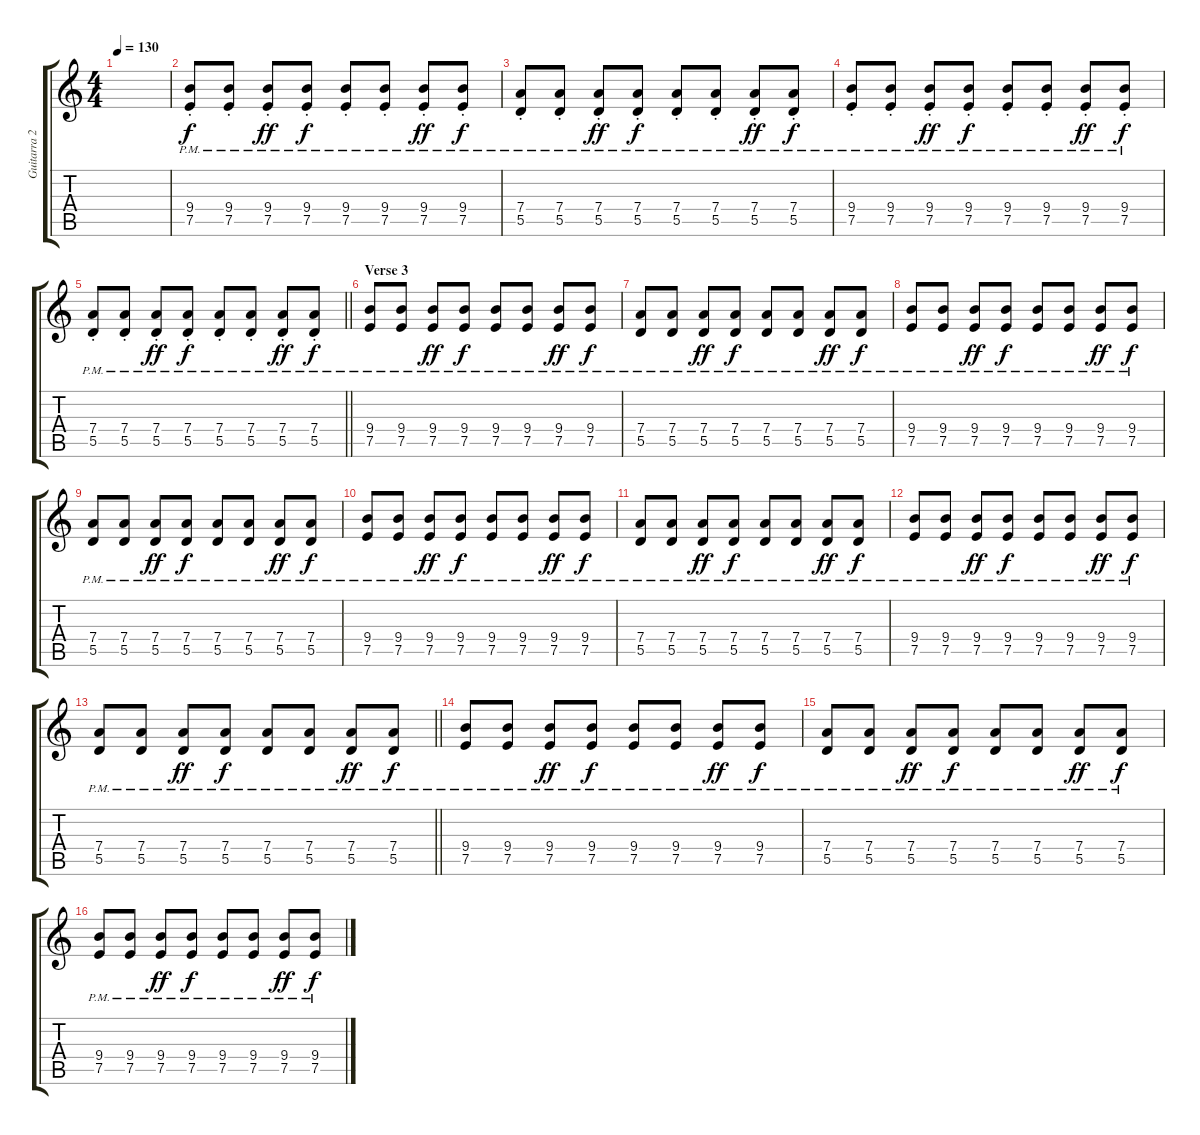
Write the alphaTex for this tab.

\track ("Guitarra 2" "Guitarra 2") {instrument overdrivenguitar}
\staff {score tabs}
\tuning (E4 B3 G3 D3 A2 E2) {hide}
\ts (4 4)
\tempo 130
\clef g2
\ks c
|
(9.4{pm st} 7.5{pm st}).8 (9.4{pm st} 7.5{pm st}).8 (9.4{pm st} 7.5{pm st}).8{dy ff} (9.4{pm st} 7.5{pm st}).8{dy f} (9.4{pm st} 7.5{pm st}).8 (9.4{pm st} 7.5{pm st}).8 (9.4{pm st} 7.5{pm st}).8{dy ff} (9.4{pm st} 7.5{pm st}).8{dy f} |
(7.4{pm st} 5.5{pm st}).8 (7.4{pm st} 5.5{pm st}).8 (7.4{pm st} 5.5{pm st}).8{dy ff} (7.4{pm st} 5.5{pm st}).8{dy f} (7.4{pm st} 5.5{pm st}).8 (7.4{pm st} 5.5{pm st}).8 (7.4{pm st} 5.5{pm st}).8{dy ff} (7.4{pm st} 5.5{pm st}).8{dy f} |
(9.4{pm st} 7.5{pm st}).8 (9.4{pm st} 7.5{pm st}).8 (9.4{pm st} 7.5{pm st}).8{dy ff} (9.4{pm st} 7.5{pm st}).8{dy f} (9.4{pm st} 7.5{pm st}).8 (9.4{pm st} 7.5{pm st}).8 (9.4{pm st} 7.5{pm st}).8{dy ff} (9.4{pm st} 7.5{pm st}).8{dy f} |
\barLineRight lightlight
(7.4{pm st} 5.5{pm st}).8 (7.4{pm st} 5.5{pm st}).8 (7.4{pm st} 5.5{pm st}).8{dy ff} (7.4{pm st} 5.5{pm st}).8{dy f} (7.4{pm st} 5.5{pm st}).8 (7.4{pm st} 5.5{pm st}).8 (7.4{pm st} 5.5{pm st}).8{dy ff} (7.4{pm st} 5.5{pm st}).8{dy f} |
\section ("" "Verse 3")
(9.4{pm} 7.5{pm}).8 (9.4{pm} 7.5{pm}).8 (9.4{pm} 7.5{pm}).8{dy ff} (9.4{pm} 7.5{pm}).8{dy f} (9.4{pm} 7.5{pm}).8 (9.4{pm} 7.5{pm}).8 (9.4{pm} 7.5{pm}).8{dy ff} (9.4{pm} 7.5{pm}).8{dy f} |
(7.4{pm} 5.5{pm}).8 (7.4{pm} 5.5{pm}).8 (7.4{pm} 5.5{pm}).8{dy ff} (7.4{pm} 5.5{pm}).8{dy f} (7.4{pm} 5.5{pm}).8 (7.4{pm} 5.5{pm}).8 (7.4{pm} 5.5{pm}).8{dy ff} (7.4{pm} 5.5{pm}).8{dy f} |
(9.4{pm} 7.5{pm}).8 (9.4{pm} 7.5{pm}).8 (9.4{pm} 7.5{pm}).8{dy ff} (9.4{pm} 7.5{pm}).8{dy f} (9.4{pm} 7.5{pm}).8 (9.4{pm} 7.5{pm}).8 (9.4{pm} 7.5{pm}).8{dy ff} (9.4{pm} 7.5{pm}).8{dy f} |
(7.4{pm} 5.5{pm}).8 (7.4{pm} 5.5{pm}).8 (7.4{pm} 5.5{pm}).8{dy ff} (7.4{pm} 5.5{pm}).8{dy f} (7.4{pm} 5.5{pm}).8 (7.4{pm} 5.5{pm}).8 (7.4{pm} 5.5{pm}).8{dy ff} (7.4{pm} 5.5{pm}).8{dy f} |
(9.4{pm} 7.5{pm}).8 (9.4{pm} 7.5{pm}).8 (9.4{pm} 7.5{pm}).8{dy ff} (9.4{pm} 7.5{pm}).8{dy f} (9.4{pm} 7.5{pm}).8 (9.4{pm} 7.5{pm}).8 (9.4{pm} 7.5{pm}).8{dy ff} (9.4{pm} 7.5{pm}).8{dy f} |
(7.4{pm} 5.5{pm}).8 (7.4{pm} 5.5{pm}).8 (7.4{pm} 5.5{pm}).8{dy ff} (7.4{pm} 5.5{pm}).8{dy f} (7.4{pm} 5.5{pm}).8 (7.4{pm} 5.5{pm}).8 (7.4{pm} 5.5{pm}).8{dy ff} (7.4{pm} 5.5{pm}).8{dy f} |
(9.4{pm} 7.5{pm}).8 (9.4{pm} 7.5{pm}).8 (9.4{pm} 7.5{pm}).8{dy ff} (9.4{pm} 7.5{pm}).8{dy f} (9.4{pm} 7.5{pm}).8 (9.4{pm} 7.5{pm}).8 (9.4{pm} 7.5{pm}).8{dy ff} (9.4{pm} 7.5{pm}).8{dy f} |
\barLineRight lightlight
(7.4{pm} 5.5{pm}).8 (7.4{pm} 5.5{pm}).8 (7.4{pm} 5.5{pm}).8{dy ff} (7.4{pm} 5.5{pm}).8{dy f} (7.4{pm} 5.5{pm}).8 (7.4{pm} 5.5{pm}).8 (7.4{pm} 5.5{pm}).8{dy ff} (7.4{pm} 5.5{pm}).8{dy f} |
(9.4{pm} 7.5{pm}).8 (9.4{pm} 7.5{pm}).8 (9.4{pm} 7.5{pm}).8{dy ff} (9.4{pm} 7.5{pm}).8{dy f} (9.4{pm} 7.5{pm}).8 (9.4{pm} 7.5{pm}).8 (9.4{pm} 7.5{pm}).8{dy ff} (9.4{pm} 7.5{pm}).8{dy f} |
(7.4{pm} 5.5{pm}).8 (7.4{pm} 5.5{pm}).8 (7.4{pm} 5.5{pm}).8{dy ff} (7.4{pm} 5.5{pm}).8{dy f} (7.4{pm} 5.5{pm}).8 (7.4{pm} 5.5{pm}).8 (7.4{pm} 5.5{pm}).8{dy ff} (7.4{pm} 5.5{pm}).8{dy f} |
(9.4{pm} 7.5{pm}).8 (9.4{pm} 7.5{pm}).8 (9.4{pm} 7.5{pm}).8{dy ff} (9.4{pm} 7.5{pm}).8{dy f} (9.4{pm} 7.5{pm}).8 (9.4{pm} 7.5{pm}).8 (9.4{pm} 7.5{pm}).8{dy ff} (9.4{pm} 7.5{pm}).8{dy f}
